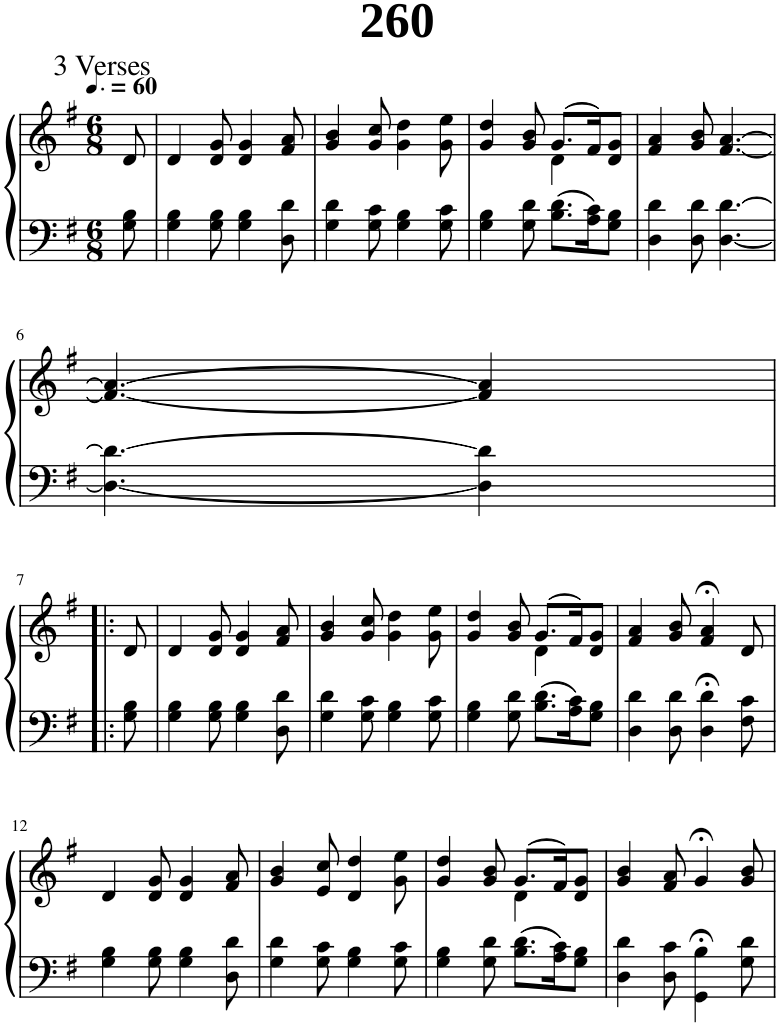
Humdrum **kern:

**kern	**kern
*part1	*part1
*staff2	*staff1
*I"Piano	*
*I'Pno.	*
*clefF4	*clefG2
*k[f#]	*k[f#]
*M6/8	*M6/8
*MM90	*MM90
=1	=1
8G\ 8B\	8d/
=2	=2
4G\ 4B\	4d/
8G\ 8B\	8d/ 8g/
4G\ 4B\	4d/ 4g/
8D\ 8d\	8f#/ 8a/
=3	=3
4G\ 4d\	4g/ 4b/
8G\ 8c\	8g/ 8cc/
4G\ 4B\	4g\ 4dd\
8G\ 8c\	8g\ 8ee\
=4	=4
*	*^
4G\ 4B\	4g/ 4dd/	4.ryy
8G\ 8d\	8g/ 8b/	.
8.B\ 8.d\L	(8.g/L	4d\
16A\ 16c\K	16f#/K)	.
8G\ 8B\J	8d/ 8g/J	8ryy
*	*v	*v
=5	=5
4D\ 4d\	4f#/ 4a/
8D\ 8d\	8g/ 8b/
[4.D\ [4.d\	[4.f#/ [4.a/
!!LO:LB:g=z
=6	=6
4.D\_ 4.d\_	4.f#/_ 4.a/_
4D\] 4d\]	4f#/] 4a/]
!!LO:LB:g=z
=7!|:	=7!|:
8G\ 8B\	8d/
=8	=8
4G\ 4B\	4d/
8G\ 8B\	8d/ 8g/
4G\ 4B\	4d/ 4g/
8D\ 8d\	8f#/ 8a/
=9	=9
4G\ 4d\	4g/ 4b/
8G\ 8c\	8g/ 8cc/
4G\ 4B\	4g\ 4dd\
8G\ 8c\	8g\ 8ee\
=10	=10
*	*^
4G\ 4B\	4g/ 4dd/	4.ryy
8G\ 8d\	8g/ 8b/	.
8.B\ 8.d\L	(8.g/L	4d\
16A\ 16c\K	16f#/K)	.
8G\ 8B\J	8d/ 8g/J	8ryy
*	*v	*v
=11	=11
4D\ 4d\	4f#/ 4a/
8D\ 8d\	8g/ 8b/
4D\;< 4d\;<	4f#/;< 4a/;<
8F#\ 8c\	8d/
!!LO:LB:g=z
=12	=12
4G\ 4B\	4d/
8G\ 8B\	8d/ 8g/
4G\ 4B\	4d/ 4g/
8D\ 8d\	8f#/ 8a/
=13	=13
4G\ 4d\	4g/ 4b/
8G\ 8c\	8e/ 8cc/
4G\ 4B\	4d/ 4dd/
8G\ 8c\	8g\ 8ee\
=14	=14
*	*^
4G\ 4B\	4g/ 4dd/	4.ryy
8G\ 8d\	8g/ 8b/	.
8.B\ 8.d\L	(8.g/L	4d\
16A\ 16c\K	16f#/K)	.
8G\ 8B\J	8d/ 8g/J	8ryy
*	*v	*v
=15	=15
4D\ 4d\	4g/ 4b/
8D\ 8c\	8f#/ 8a/
4GG\;< 4B\;<	4g;</
8G\ 8d\	8g/ 8b/
=	=
*-	*-
